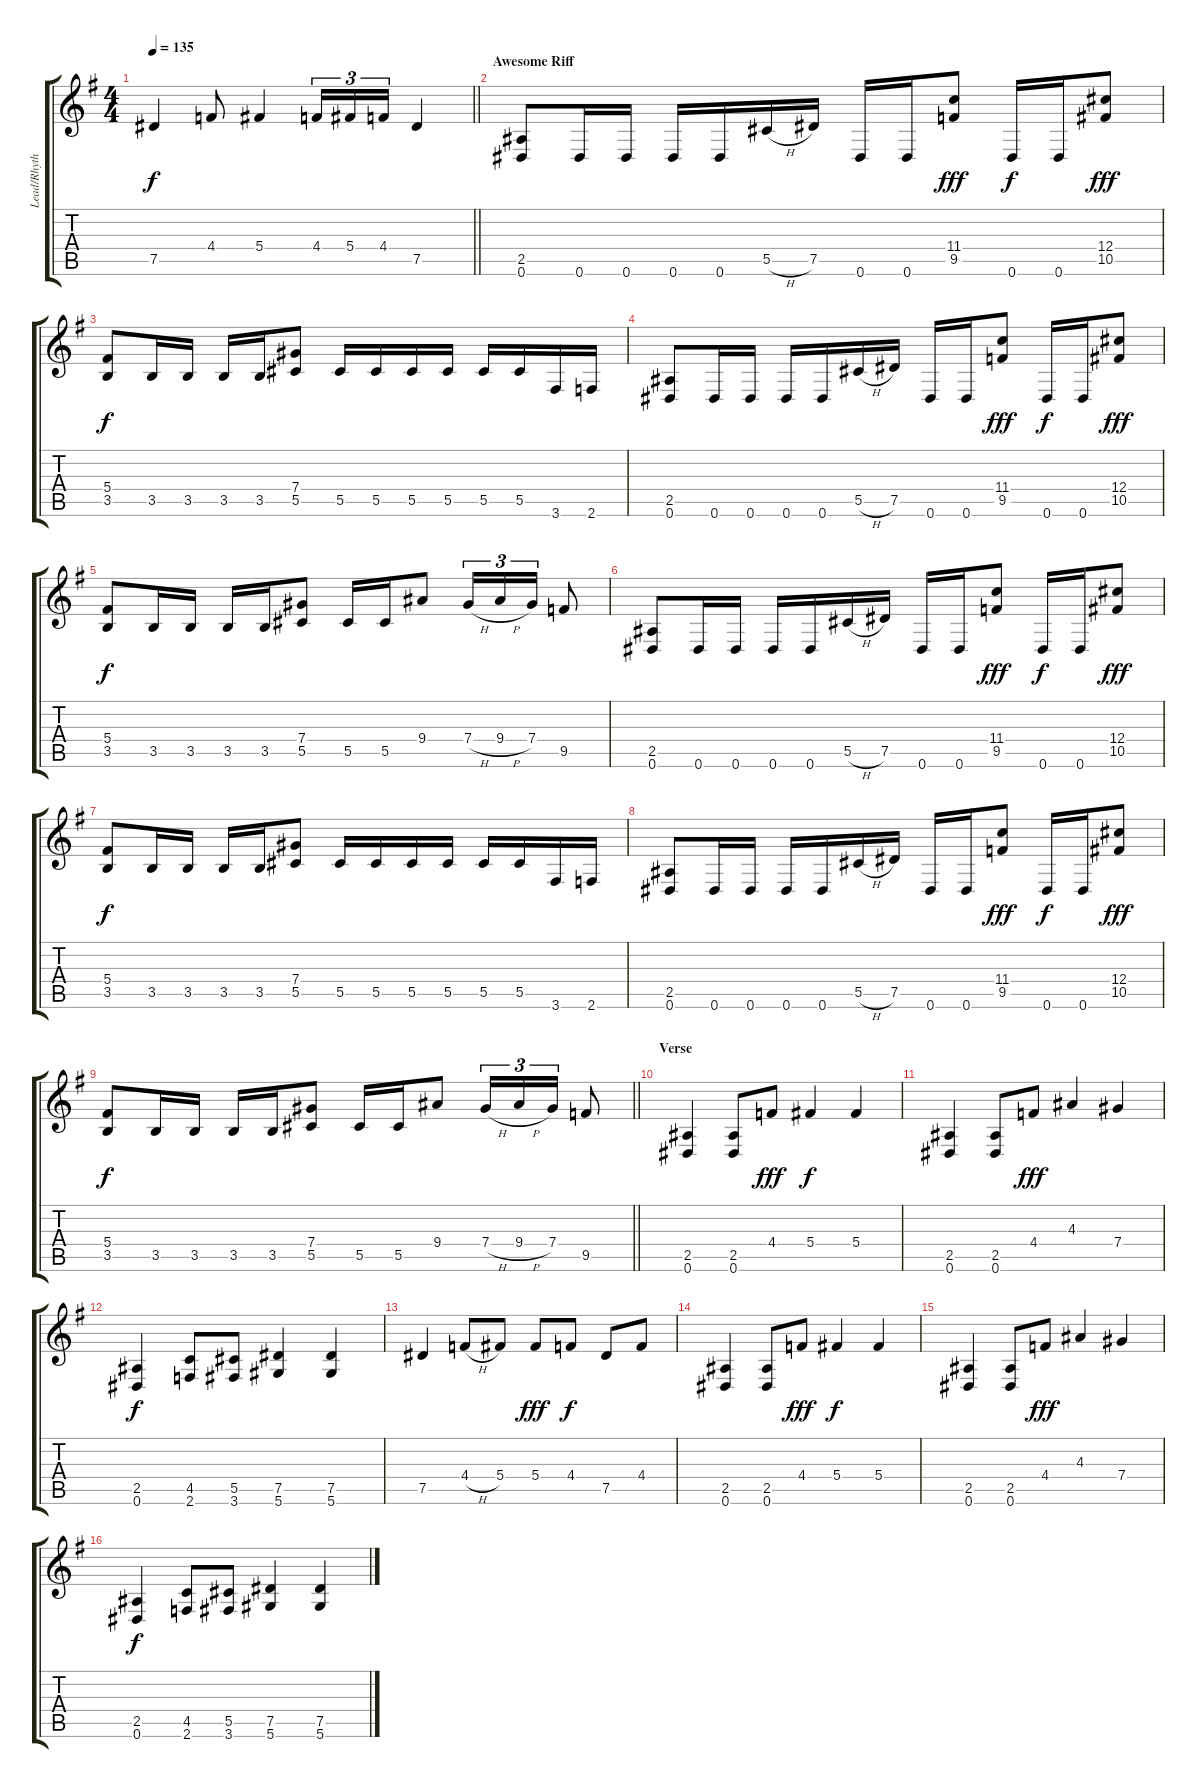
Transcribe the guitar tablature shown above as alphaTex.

\track ("Lead/Rhythm Left" "Lead/Rhyth") {instrument distortionguitar}
\staff {score tabs}
\tuning (Eb4 Bb3 Gb3 Db3 Ab2 Eb2) {hide}
\ts (4 4)
\tempo 135
\clef g2
\barLineRight lightlight
\ks g
7.5.4{dy f} 4.4.8 5.4.4 4.4.16{tu (3 2)} 5.4.16{tu (3 2)} 4.4.16{tu (3 2)} 7.5.4 |
\section ("" "Awesome Riff")
(2.5 0.6).8 0.6.16 0.6.16 0.6.16 0.6.16 5.5{h}.16 7.5.16 0.6.16 0.6.16 (11.4 9.5).8{dy fff} 0.6.16{dy f} 0.6.16 (12.4 10.5).8{dy fff} |
(5.4 3.5).8{dy f} 3.5.16 3.5.16 3.5.16 3.5.16 (7.4 5.5).8 5.5.16 5.5.16 5.5.16 5.5.16 5.5.16 5.5.16 3.6.16 2.6.16 |
(2.5 0.6).8 0.6.16 0.6.16 0.6.16 0.6.16 5.5{h}.16 7.5.16 0.6.16 0.6.16 (11.4 9.5).8{dy fff} 0.6.16{dy f} 0.6.16 (12.4 10.5).8{dy fff} |
(5.4 3.5).8{dy f} 3.5.16 3.5.16 3.5.16 3.5.16 (7.4 5.5).8 5.5.16 5.5.16 9.4.8 7.4{h}.16{tu (3 2)} 9.4{h}.16{tu (3 2)} 7.4.16{tu (3 2)} 9.5.8 |
(2.5 0.6).8 0.6.16 0.6.16 0.6.16 0.6.16 5.5{h}.16 7.5.16 0.6.16 0.6.16 (11.4 9.5).8{dy fff} 0.6.16{dy f} 0.6.16 (12.4 10.5).8{dy fff} |
(5.4 3.5).8{dy f} 3.5.16 3.5.16 3.5.16 3.5.16 (7.4 5.5).8 5.5.16 5.5.16 5.5.16 5.5.16 5.5.16 5.5.16 3.6.16 2.6.16 |
(2.5 0.6).8 0.6.16 0.6.16 0.6.16 0.6.16 5.5{h}.16 7.5.16 0.6.16 0.6.16 (11.4 9.5).8{dy fff} 0.6.16{dy f} 0.6.16 (12.4 10.5).8{dy fff} |
\barLineRight lightlight
(5.4 3.5).8{dy f} 3.5.16 3.5.16 3.5.16 3.5.16 (7.4 5.5).8 5.5.16 5.5.16 9.4.8 7.4{h}.16{tu (3 2)} 9.4{h}.16{tu (3 2)} 7.4.16{tu (3 2)} 9.5.8 |
\section ("" "Verse")
(2.5 0.6).4 (2.5 0.6).8 4.4.8{dy fff} 5.4.4{dy f} 5.4.4 |
(2.5 0.6).4 (2.5 0.6).8 4.4.8{dy fff} 4.3.4 7.4.4 |
(2.5 0.6).4{dy f} (4.5 2.6).8 (5.5 3.6).8 (7.5 5.6).4 (7.5 5.6).4 |
7.5.4 4.4{h}.8 5.4.8 5.4.8{dy fff} 4.4.8{dy f} 7.5.8 4.4.8 |
(2.5 0.6).4 (2.5 0.6).8 4.4.8{dy fff} 5.4.4{dy f} 5.4.4 |
(2.5 0.6).4 (2.5 0.6).8 4.4.8{dy fff} 4.3.4 7.4.4 |
(2.5 0.6).4{dy f} (4.5 2.6).8 (5.5 3.6).8 (7.5 5.6).4 (7.5 5.6).4
